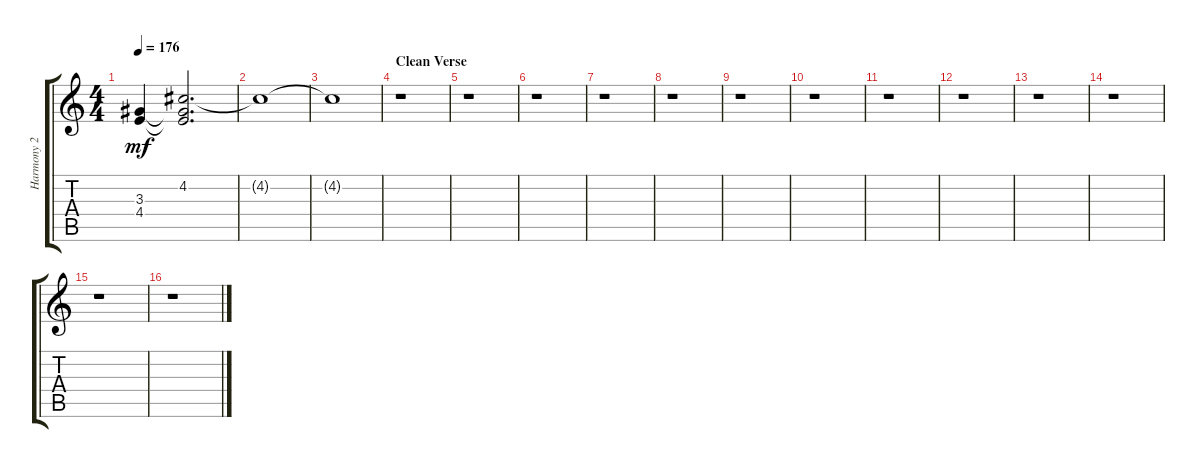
\track ("Harmony 2" "Harmony 2") {instrument overdrivenguitar}
\staff {score tabs}
\tuning (D4 A3 F3 C3 G2 C2) {hide}
\ts (4 4)
\tempo 176
\clef g2
\ks aminor
(3.3 4.4{t}).4{dy mf} (4.2 3.3{t} 4.4{t}).2{d} |
4.2{t}.1 |
4.2{t}.1 |
\section ("" "Clean Verse")
r.1 |
r.1 |
r.1 |
r.1 |
r.1 |
r.1 |
r.1 |
r.1 |
r.1 |
r.1 |
r.1 |
r.1 |
r.1
